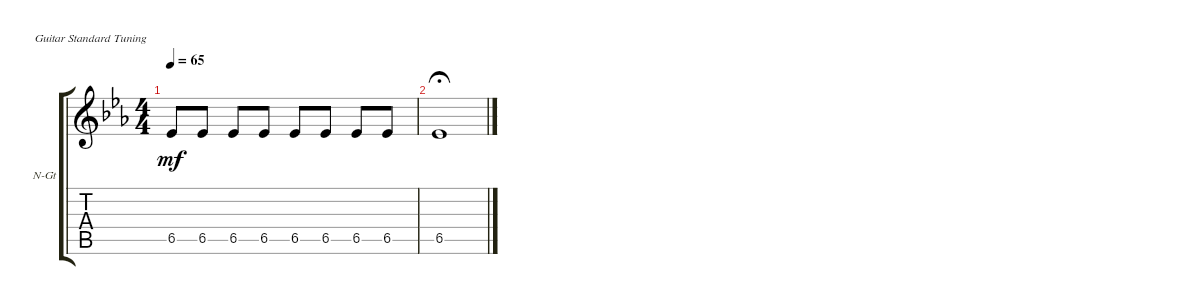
\defaultSystemsLayout 4
\bracketExtendMode groupsimilarinstruments
\firstSystemTrackNameOrientation horizontal
\otherSystemsTrackNameOrientation horizontal
\track ("Nylon Guitar" "N-Gt") {instrument acousticguitarnylon}
\staff {score tabs}
\tuning (E4 B3 G3 D3 A2 E2)
\ts (4 4)
\tempo 65
\clef g2
\ks eb
6.5.8{dy mf} 6.5.8 6.5.8 6.5.8 6.5.8 6.5.8 6.5.8 6.5.8 |
6.5.1{fermata (medium 0.5)}
